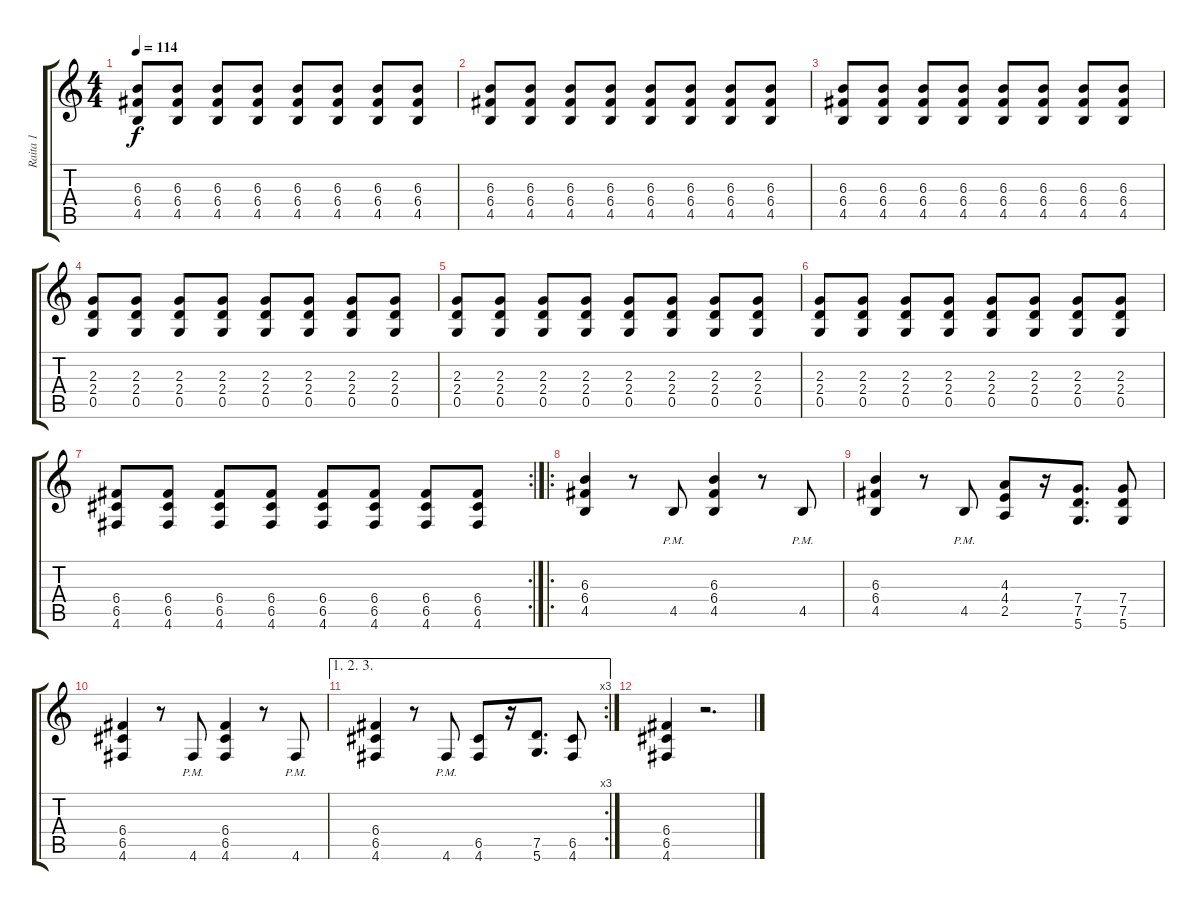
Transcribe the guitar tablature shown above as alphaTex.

\track ("Raita 1" "Raita 1") {instrument distortionguitar}
\staff {score tabs}
\tuning (D4 A3 F3 C3 G2 D2) {hide}
\ts (4 4)
\tempo 114
\clef g2
\ks c
(6.3 6.4 4.5).8{dy f} (6.3 6.4 4.5).8 (6.3 6.4 4.5).8 (6.3 6.4 4.5).8 (6.3 6.4 4.5).8 (6.3 6.4 4.5).8 (6.3 6.4 4.5).8 (6.3 6.4 4.5).8 |
(6.3 6.4 4.5).8 (6.3 6.4 4.5).8 (6.3 6.4 4.5).8 (6.3 6.4 4.5).8 (6.3 6.4 4.5).8 (6.3 6.4 4.5).8 (6.3 6.4 4.5).8 (6.3 6.4 4.5).8 |
(6.3 6.4 4.5).8 (6.3 6.4 4.5).8 (6.3 6.4 4.5).8 (6.3 6.4 4.5).8 (6.3 6.4 4.5).8 (6.3 6.4 4.5).8 (6.3 6.4 4.5).8 (6.3 6.4 4.5).8 |
(2.3 2.4 0.5).8 (2.3 2.4 0.5).8 (2.3 2.4 0.5).8 (2.3 2.4 0.5).8 (2.3 2.4 0.5).8 (2.3 2.4 0.5).8 (2.3 2.4 0.5).8 (2.3 2.4 0.5).8 |
(2.3 2.4 0.5).8 (2.3 2.4 0.5).8 (2.3 2.4 0.5).8 (2.3 2.4 0.5).8 (2.3 2.4 0.5).8 (2.3 2.4 0.5).8 (2.3 2.4 0.5).8 (2.3 2.4 0.5).8 |
(2.3 2.4 0.5).8 (2.3 2.4 0.5).8 (2.3 2.4 0.5).8 (2.3 2.4 0.5).8 (2.3 2.4 0.5).8 (2.3 2.4 0.5).8 (2.3 2.4 0.5).8 (2.3 2.4 0.5).8 |
\rc 2
(6.4 6.5 4.6).8 (6.4 6.5 4.6).8 (6.4 6.5 4.6).8 (6.4 6.5 4.6).8 (6.4 6.5 4.6).8 (6.4 6.5 4.6).8 (6.4 6.5 4.6).8 (6.4 6.5 4.6).8 |
\ro
(6.3 6.4 4.5).4 r.8 4.5{pm}.8 (6.3 6.4 4.5).4 r.8 4.5{pm}.8 |
(6.3 6.4 4.5).4 r.8 4.5{pm}.8 (4.3 4.4 2.5).8 r.16 (7.4 7.5 5.6).8{d} (7.4 7.5 5.6).8 |
(6.4 6.5 4.6).4 r.8 4.6{pm}.8 (6.4 6.5 4.6).4 r.8 4.6{pm}.8 |
\ae (1 2 3)
\rc 3
(6.4 6.5 4.6).4 r.8 4.6{pm}.8 (6.5 4.6).8 r.16 (7.5 5.6).8{d} (6.5 4.6).8 |
(6.4 6.5 4.6).4 r.2{d}
